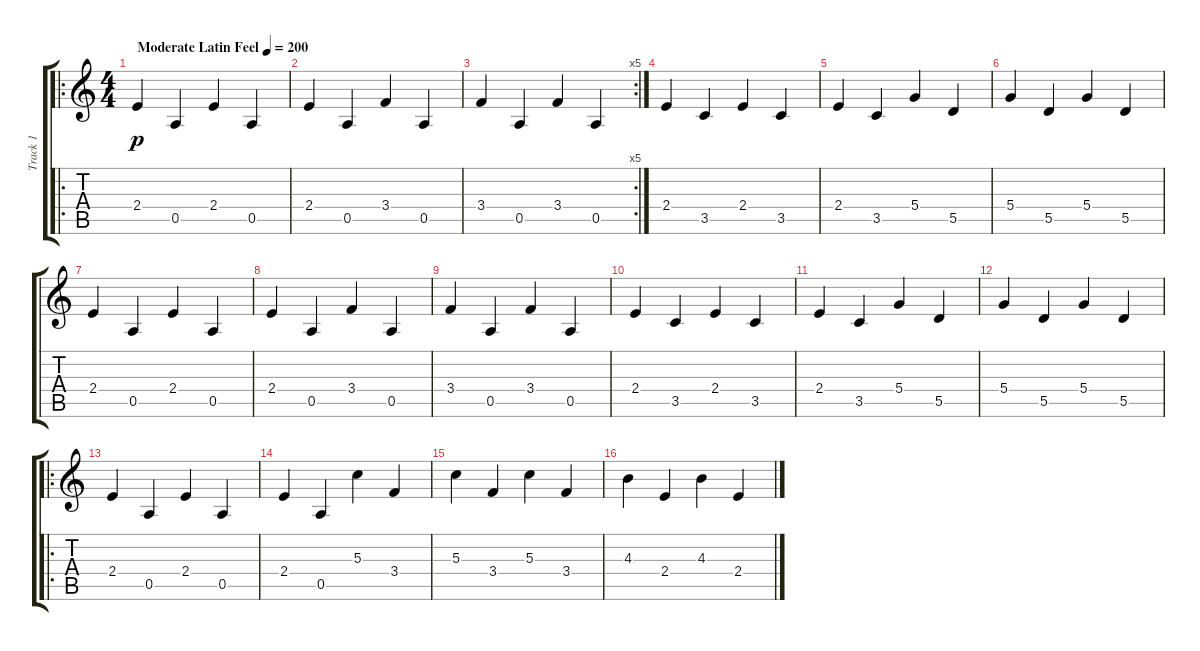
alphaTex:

\track ("Track 1" "Track 1") {instrument acousticguitarnylon}
\staff {score tabs}
\tuning (E4 B3 G3 D3 A2 E2) {hide}
\ro
\ts (4 4)
\tempo (200 "Moderate Latin Feel")
\clef g2
\ks c
2.4.4{dy p instrument acousticguitarnylon} 0.5.4 2.4.4 0.5.4 |
2.4.4 0.5.4 3.4.4 0.5.4 |
\rc 5
3.4.4 0.5.4 3.4.4 0.5.4 |
2.4.4 3.5.4 2.4.4 3.5.4 |
2.4.4 3.5.4 5.4.4 5.5.4 |
5.4.4 5.5.4 5.4.4 5.5.4 |
2.4.4 0.5.4 2.4.4 0.5.4 |
2.4.4 0.5.4 3.4.4 0.5.4 |
3.4.4 0.5.4 3.4.4 0.5.4 |
2.4.4 3.5.4 2.4.4 3.5.4 |
2.4.4 3.5.4 5.4.4 5.5.4 |
5.4.4 5.5.4 5.4.4 5.5.4 |
\ro
2.4.4 0.5.4 2.4.4 0.5.4 |
2.4.4 0.5.4 5.3.4 3.4.4 |
5.3.4 3.4.4 5.3.4 3.4.4 |
4.3.4 2.4.4 4.3.4 2.4.4
